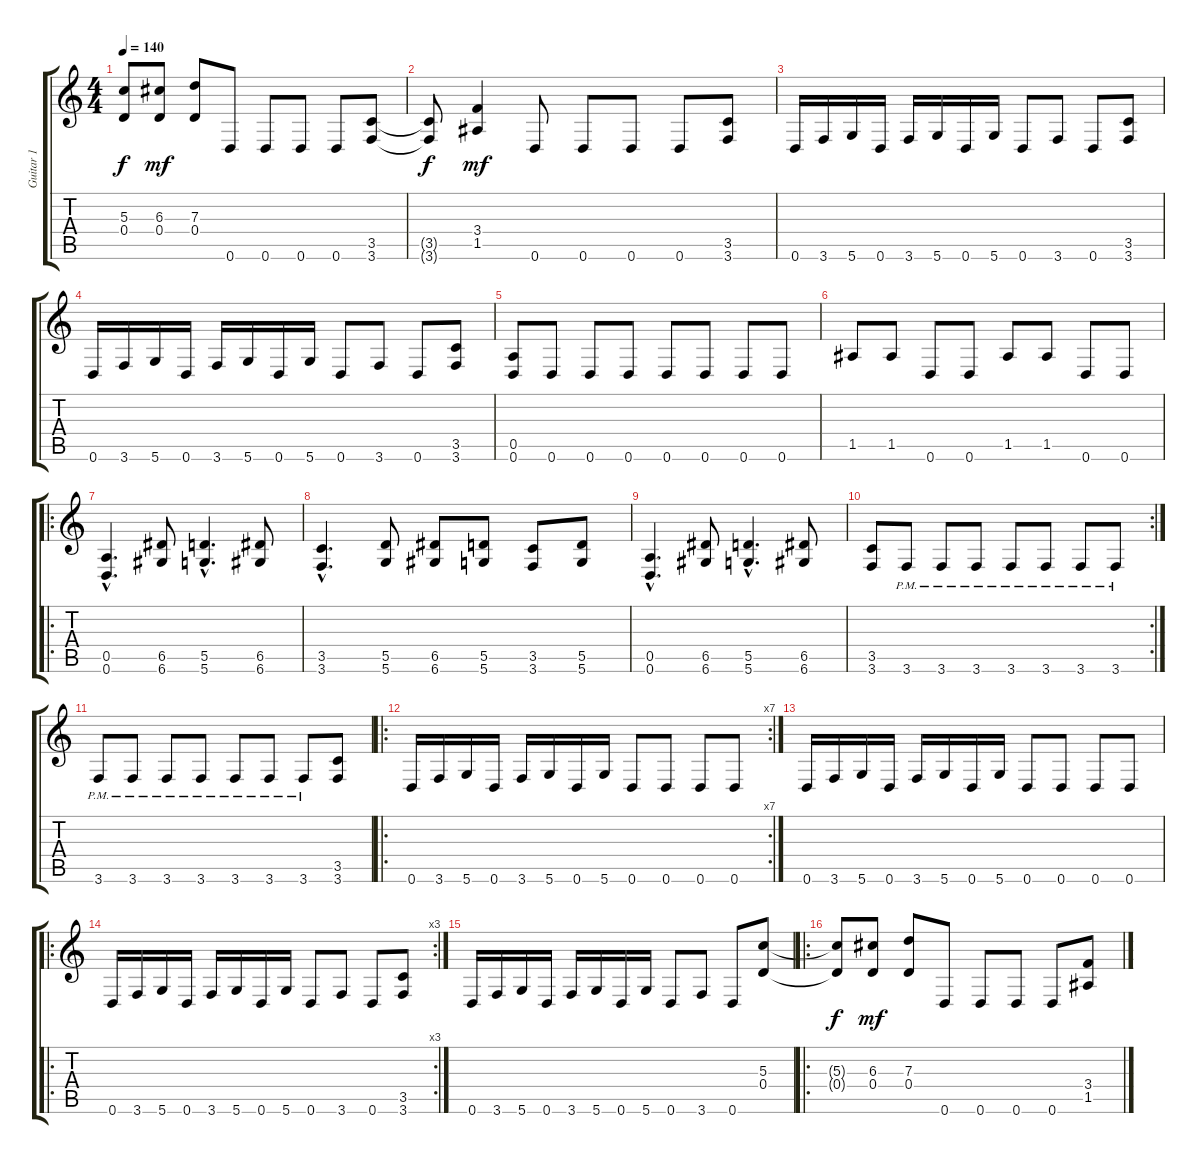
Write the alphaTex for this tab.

\track ("Guitar 1" "Guitar 1") {instrument distortionguitar}
\staff {score tabs}
\tuning (E4 B3 G3 D3 A2 D2) {hide}
\ts (4 4)
\tempo 140
\clef g2
\ks c
(5.3{t} 0.4{t}).8{dy f} (6.3 0.4).8{dy mf} (7.3 0.4).8 0.6.8 0.6.8 0.6.8 0.6.8 (3.5 3.6).8 |
(3.5{t} 3.6{t}).8{dy f} (3.4 1.5).4{dy mf} 0.6.8 0.6.8 0.6.8 0.6.8 (3.5 3.6).8 |
0.6.16 3.6.16 5.6.16 0.6.16 3.6.16 5.6.16 0.6.16 5.6.16 0.6.8 3.6.8 0.6.8 (3.5 3.6).8 |
0.6.16 3.6.16 5.6.16 0.6.16 3.6.16 5.6.16 0.6.16 5.6.16 0.6.8 3.6.8 0.6.8 (3.5 3.6).8 |
(0.5 0.6).8 0.6.8 0.6.8 0.6.8 0.6.8 0.6.8 0.6.8 0.6.8 |
1.5.8 1.5.8 0.6.8 0.6.8 1.5.8 1.5.8 0.6.8 0.6.8 |
\ro
(0.5{hac} 0.6{hac}).4{d} (6.5 6.6).8 (5.5{hac} 5.6{hac}).4{d} (6.5 6.6).8 |
(3.5{hac} 3.6{hac}).4{d} (5.5 5.6).8 (6.5 6.6).8 (5.5 5.6).8 (3.5 3.6).8 (5.5 5.6).8 |
(0.5{hac} 0.6{hac}).4{d} (6.5 6.6).8 (5.5{hac} 5.6{hac}).4{d} (6.5 6.6).8 |
\rc 2
(3.5 3.6).8 3.6{pm}.8 3.6{pm}.8 3.6{pm}.8 3.6{pm}.8 3.6{pm}.8 3.6{pm}.8 3.6{pm}.8 |
3.6{pm}.8 3.6{pm}.8 3.6{pm}.8 3.6{pm}.8 3.6{pm}.8 3.6{pm}.8 3.6{pm}.8 (3.5 3.6).8 |
\ro
\rc 7
0.6.16 3.6.16 5.6.16 0.6.16 3.6.16 5.6.16 0.6.16 5.6.16 0.6.8 0.6.8 0.6.8 0.6.8 |
0.6.16 3.6.16 5.6.16 0.6.16 3.6.16 5.6.16 0.6.16 5.6.16 0.6.8 0.6.8 0.6.8 0.6.8 |
\ro
\rc 3
0.6.16 3.6.16 5.6.16 0.6.16 3.6.16 5.6.16 0.6.16 5.6.16 0.6.8 3.6.8 0.6.8 (3.5 3.6).8 |
0.6.16 3.6.16 5.6.16 0.6.16 3.6.16 5.6.16 0.6.16 5.6.16 0.6.8 3.6.8 0.6.8 (5.3 0.4).8 |
\ro
(5.3{t} 0.4{t}).8{dy f} (6.3 0.4).8{dy mf} (7.3 0.4).8 0.6.8 0.6.8 0.6.8 0.6.8 (3.4 1.5).8
